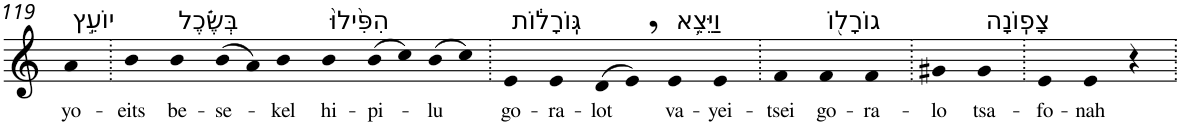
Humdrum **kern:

**kern	**text
*part1	*part1
*staff1	*staff1
*I"Piano	*
*I'Pno	*
!!LO:PB:g=z
*clefG2	*
*k[]	*
=119	=119
!LO:TX:a:t=יוֹעֵ֣ץ	!
!	!LO:LY:b
4a	yo-
=120.	=120.
!	!LO:LY:b
4b	-eits
!LO:TX:a:t=בְּשֶׂ֗כֶל	!
!	!LO:LY:b
4b	be-
!	!LO:LY:b
(>8b	-se-
8a)	.
!	!LO:LY:b
4b	-kel
!LO:TX:a:t=הִפִּ֙ילוּ֙	!
!	!LO:LY:b
4b	hi-
!	!LO:LY:b
(>8b	-pi-
8cc)	.
!	!LO:LY:b
(>8b	-lu
8cc)	.
=121.	=121.
!LO:TX:a:t=גּֽוֹרָל֔וֹת	!
!	!LO:LY:b
4e	go-
!	!LO:LY:b
4e	-ra-
!	!LO:LY:b
(>8d	-lot
8e,)	.
!LO:TX:a:t=וַיֵּצֵ֥א	!
!	!LO:LY:b
4e	va-
!	!LO:LY:b
4e	-yei-
=122.	=122.
!	!LO:LY:b
4f	-tsei
!LO:TX:a:t=גוֹרָל֖וֹ	!
!	!LO:LY:b
4f	go-
!	!LO:LY:b
4f	-ra-
=123.	=123.
!	!LO:LY:b
4g#X	-lo
!LO:TX:a:t=צָפֽוֹנָה	!
!	!LO:LY:b
4g#	tsa-
=124.	=124.
!	!LO:LY:b
4e	-fo-
!	!LO:LY:b
4e	-nah
4r	.
=.	=.
*-	*-
